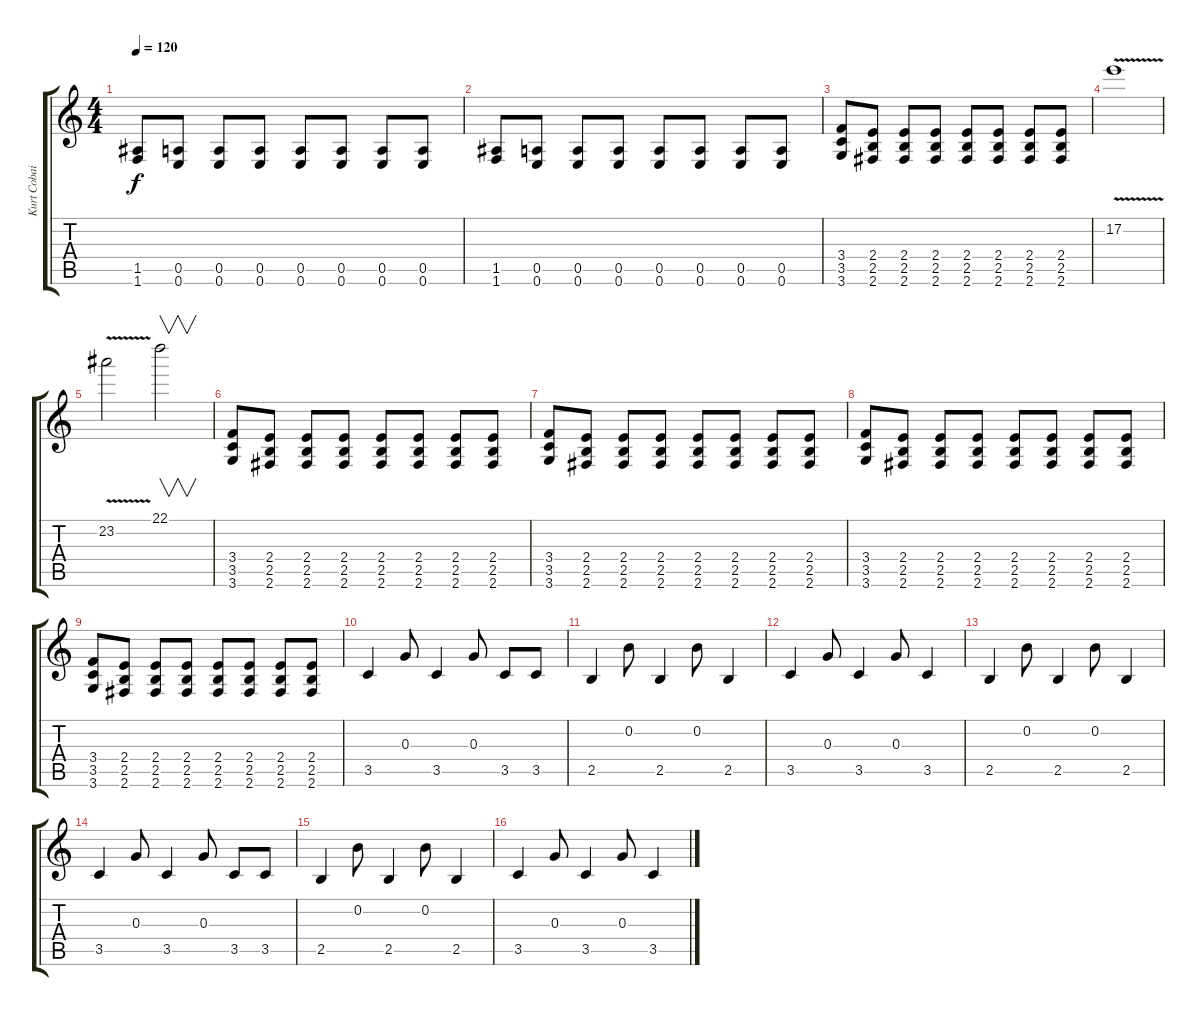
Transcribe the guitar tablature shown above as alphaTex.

\track ("Kurt Cobain" "Kurt Cobai") {instrument distortionguitar}
\staff {score tabs}
\tuning (E4 B3 G3 D3 A2 E2) {hide}
\ts (4 4)
\tempo 120
\clef g2
\ks c
(1.5 1.6).8{dy f} (0.5 0.6).8 (0.5 0.6).8 (0.5 0.6).8 (0.5 0.6).8 (0.5 0.6).8 (0.5 0.6).8 (0.5 0.6).8 |
(1.5 1.6).8 (0.5 0.6).8 (0.5 0.6).8 (0.5 0.6).8 (0.5 0.6).8 (0.5 0.6).8 (0.5 0.6).8 (0.5 0.6).8 |
(3.4 3.5 3.6).8 (2.4 2.5 2.6).8 (2.4 2.5 2.6).8 (2.4 2.5 2.6).8 (2.4 2.5 2.6).8 (2.4 2.5 2.6).8 (2.4 2.5 2.6).8 (2.4 2.5 2.6).8 |
17.2{v}.1 |
23.2{v}.2 22.1.2{v} |
(3.4 3.5 3.6).8 (2.4 2.5 2.6).8 (2.4 2.5 2.6).8 (2.4 2.5 2.6).8 (2.4 2.5 2.6).8 (2.4 2.5 2.6).8 (2.4 2.5 2.6).8 (2.4 2.5 2.6).8 |
(3.4 3.5 3.6).8 (2.4 2.5 2.6).8 (2.4 2.5 2.6).8 (2.4 2.5 2.6).8 (2.4 2.5 2.6).8 (2.4 2.5 2.6).8 (2.4 2.5 2.6).8 (2.4 2.5 2.6).8 |
(3.4 3.5 3.6).8 (2.4 2.5 2.6).8 (2.4 2.5 2.6).8 (2.4 2.5 2.6).8 (2.4 2.5 2.6).8 (2.4 2.5 2.6).8 (2.4 2.5 2.6).8 (2.4 2.5 2.6).8 |
(3.4 3.5 3.6).8 (2.4 2.5 2.6).8 (2.4 2.5 2.6).8 (2.4 2.5 2.6).8 (2.4 2.5 2.6).8 (2.4 2.5 2.6).8 (2.4 2.5 2.6).8 (2.4 2.5 2.6).8 |
3.5.4 0.3.8 3.5.4 0.3.8 3.5.8 3.5.8 |
2.5.4 0.2.8 2.5.4 0.2.8 2.5.4 |
3.5.4 0.3.8 3.5.4 0.3.8 3.5.4 |
2.5.4 0.2.8 2.5.4 0.2.8 2.5.4 |
3.5.4 0.3.8 3.5.4 0.3.8 3.5.8 3.5.8 |
2.5.4 0.2.8 2.5.4 0.2.8 2.5.4 |
3.5.4 0.3.8 3.5.4 0.3.8 3.5.4
